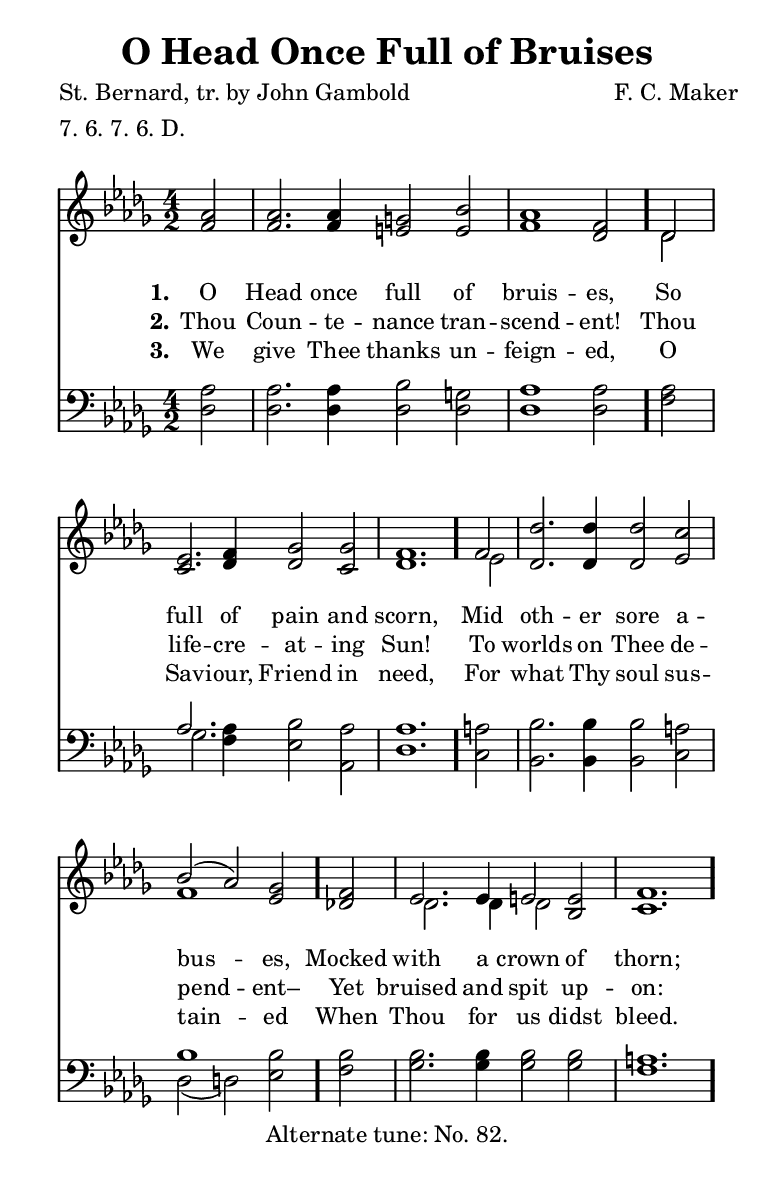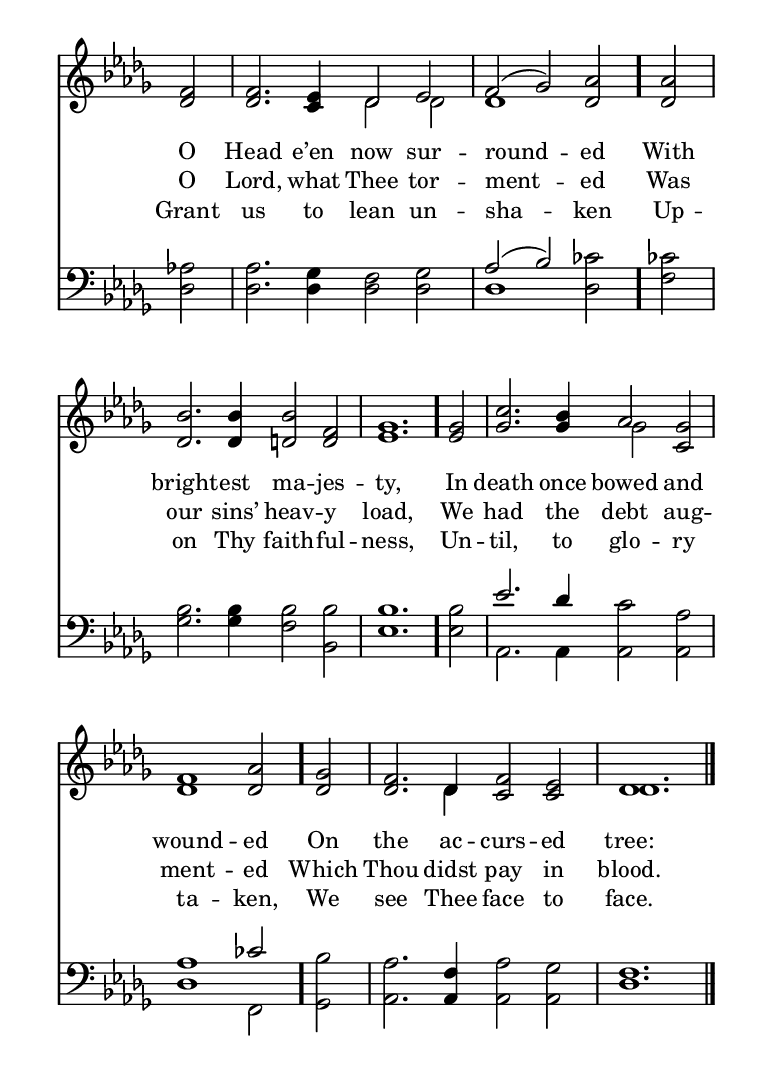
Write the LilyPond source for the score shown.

\include "common/global.ily"
\paper {
  \include "common/paper.ily"
  oddFooterMarkup = \markup { \fill-line { \on-the-fly \first-page "Alternate tune: No. 82." } }
}

\header{
  hymnnumber = "181"
  title = "O Head Once Full of Bruises"
  tunename = "St. Christopher"
  meter = "7. 6. 7. 6. D."
  poet = "St. Bernard, tr. by John Gambold"
  composer = "F. C. Maker"
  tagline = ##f
}

global = {
  \include "common/overrides.ily"
  \override Staff.TimeSignature.style = #'numbered
  \time 4/2
  \override Score.MetronomeMark.transparent = ##t % hide all fermata changes too
  \tempo 2=80
  \key des \major
  \partial 2
  \autoBeamOff
}

notesSoprano = {
\global
\relative c'' {

  aes2 | aes2. aes4 g2 bes | aes1 f2
  des2 | ees2. f4 ges2 ges | f1.
  f2 | des'2. des4 des2 c | bes( aes) ges
  f2 | ees2. ees4 e2 e | f1.
  f2 | f2. ees4 des2 ees | f( ges) aes
  aes2 | bes2. bes4 bes2 f | ges1.
  ges2 | c2. bes4 aes2 ges | f1 aes2
  ges2 | f2. des4 f2 ees | des1.

  \bar "|."

}
}

notesAlto = {
\global
\relative e' {

  f2 | f2. f4 e2 e | f1 des2
  des2 | c2. des4 des2 c | des1.
  ees2 | des2. des4 des2 ees | f1 ees2
  des!2 | des2. des4 des2 bes | c1.
  des2 | des2. c4 des2 des | des1 des2
  des2 | des2. des4 d2 d | ees1.
  ees2 | ges2. ges4 ges2 c, | des1 des2
  des2 | des2. des4 c2 c | des1.

}
}

notesTenor = {
\global
\relative a {

  aes2 | aes2. aes4 bes2 g | aes1 aes2
  aes2 | aes2. aes4 bes2 aes | aes1.
  a2 | bes2. bes4 bes2 a | bes1 bes2
  bes2 | bes2. bes4 bes2 bes | a1.
  aes!2 | aes2. ges4 f2 ges | aes( bes) ces
  ces!2 | bes2. bes4 bes2 bes | bes1.
  bes2 | ees2. des4 c2 aes | aes1 ces2
  bes2 | aes2. f4 aes2 ges | f1.

}
}

notesBass = {
\global
\relative f {

  des2 | des2. des4 des2 des | des1 des2
  f2 | ges2. f4 ees2 aes, | des1.
  c2 | bes2. bes4 bes2 c | des( d) ees
  f2 | ges2. ges4 ges2 ges | f1.
  des2 | des2. des4 des2 des | des1 des2
  f2 | ges2. ges4 f2 bes,2 | ees1.
  ees2 | aes,2. aes4 aes2 aes | des1 f,2
  ges2 | aes2. aes4 aes2 aes | des1.

}
}

wordsA = \lyricmode {
\set stanza = "1."

O Head once full of bruis -- es, \bar "."
So full of pain and scorn, \bar "."
Mid oth -- er sore a -- bus -- es, \bar "."
Mocked with a crown of thorn; \bar "."
O Head e’en now sur -- round -- ed \bar "."
With bright -- est ma -- jes -- ty, \bar "."
In death once bowed and wound -- ed \bar "."
On the ac -- curs -- ed tree: \bar "." % blue book puts full stop here but the sentence hasn't ended

}

wordsB = \lyricmode {
\set stanza = "2."

Thou Coun -- te -- nance tran -- scend -- ent!
Thou life -- cre -- at -- ing Sun!
To worlds on Thee de -- pend -- ent–
Yet bruised and spit up -- on:
O Lord, what Thee tor -- ment -- ed
Was our sins’ heav -- y load,
We had the debt aug -- ment -- ed
Which Thou didst pay in blood.

}

wordsC = \lyricmode {
\set stanza = "3."

We give Thee thanks un -- feign -- ed,
O Sav -- iour, Friend in need,
For what Thy soul sus -- tain -- ed
When Thou for us didst bleed.
Grant us to lean un -- sha -- ken
Up -- on Thy faith -- ful -- ness,
Un -- til, to glo -- ry ta -- ken,
We see Thee face to face.

}

\score {
  \context ChoirStaff <<
    \context Staff = upper <<
      \set Staff.autoBeaming = ##f
      \set ChoirStaff.systemStartDelimiter = #'SystemStartBar
      \set ChoirStaff.printPartCombineTexts = ##f
      \partcombine #'(2 . 9) \notesSoprano \notesAlto
      \context NullVoice = sopranos { \voiceOne << \notesSoprano >> }
      \context Lyrics = one   \lyricsto sopranos \wordsA
      \context Lyrics = two   \lyricsto sopranos \wordsB
      \context Lyrics = three \lyricsto sopranos \wordsC
    >>
    \context Staff = men <<
      \set Staff.autoBeaming = ##f
      \clef bass
      \set ChoirStaff.printPartCombineTexts = ##f
      \partcombine #'(2 . 9) \notesTenor \notesBass
    >>
  >>
  \layout {
    \include "common/layout.ily"
  }
  \midi{
    \include "common/midi.ily"
  }
}

\version "2.19.49"  % necessary for upgrading to future LilyPond versions.

% vi:set et ts=2 sw=2 ai nocindent syntax=lilypond:
